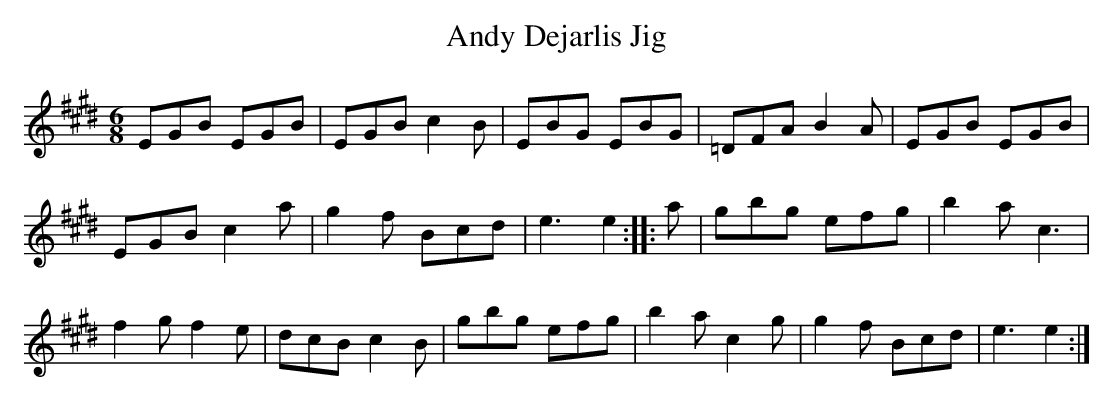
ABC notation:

X:1
T:Andy Dejarlis Jig
M:6/8
L:1/8
K:E
EGB EGB|EGB c2 B|EBG EBG|=DFA B2 A|EGB EGB|
EGB c2 a|g2 f Bcd|e3 e2::a|gbg efg|b2 a c3|
f2 g f2 e|dcB c2 B|gbg efg|b2 a c2 g|g2 f Bcd|e3 e2:|]
